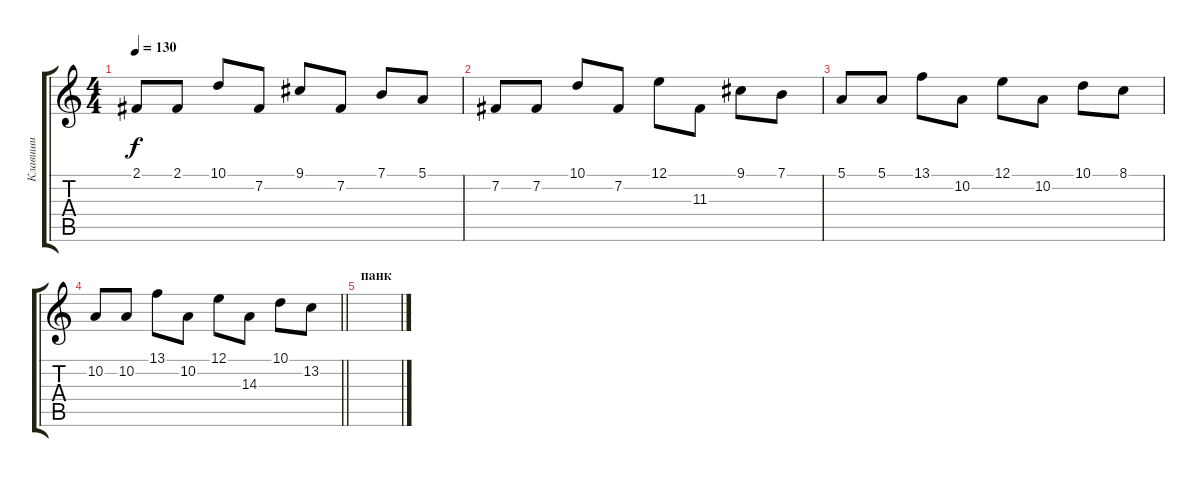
\track ("Клавиши" "Клавиши") {instrument voiceoohs}
\staff {score tabs}
\tuning (E4 B3 G3 D3 A2 E2) {hide}
\ts (4 4)
\tempo 130
\clef g2
\ks c
2.1.8{dy f} 2.1.8 10.1.8 7.2.8 9.1.8 7.2.8 7.1.8 5.1.8 |
7.2.8 7.2.8 10.1.8 7.2.8 12.1.8 11.3.8 9.1.8 7.1.8 |
5.1.8 5.1.8 13.1.8 10.2.8 12.1.8 10.2.8 10.1.8 8.1.8 |
\barLineRight lightlight
10.2.8 10.2.8 13.1.8 10.2.8 12.1.8 14.3.8 10.1.8 13.2.8 |
\section ("" "панк")
